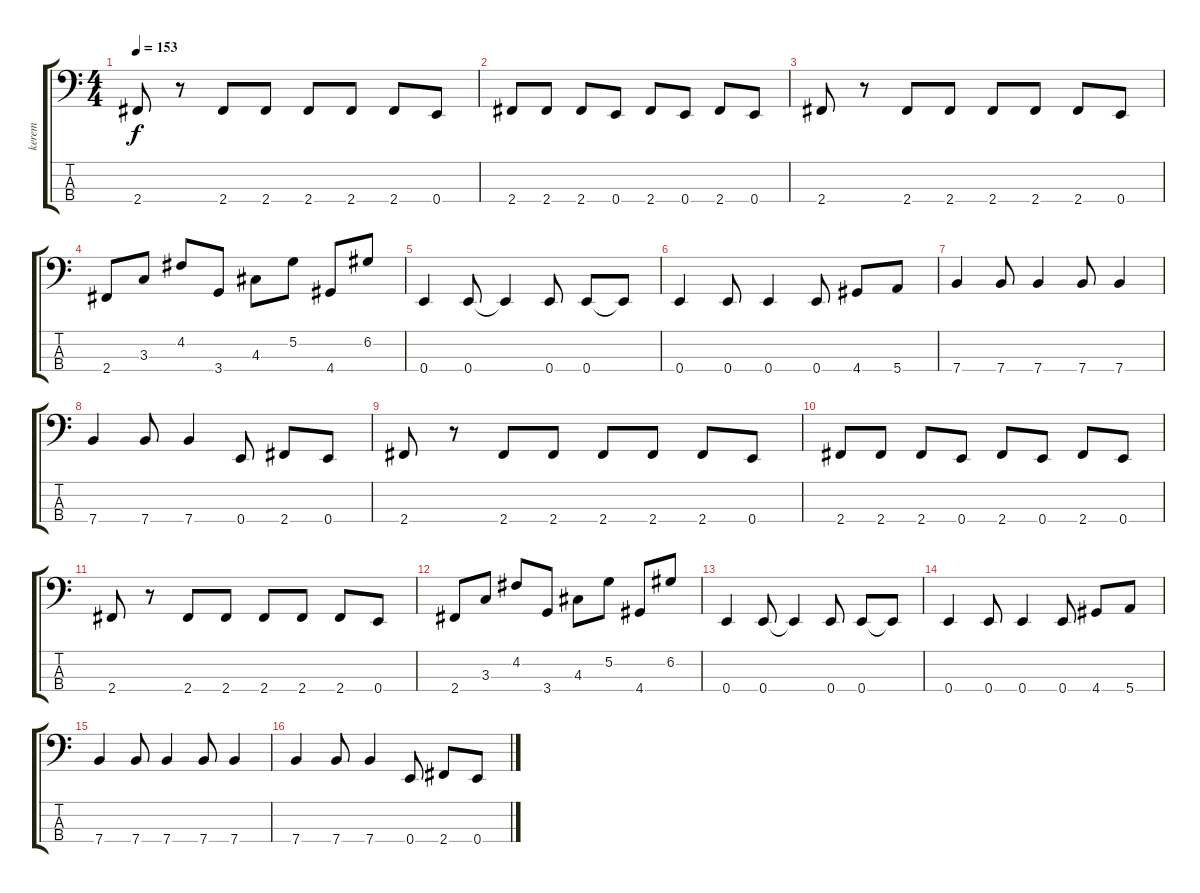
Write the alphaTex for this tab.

\track ("kerem" "kerem") {instrument electricbassfinger}
\staff {score tabs}
\tuning (G2 D2 A1 E1) {hide}
\ts (4 4)
\tempo 153
\clef f4
\ks c
2.4.8{dy f} r.8 2.4.8 2.4.8 2.4.8 2.4.8 2.4.8 0.4.8 |
2.4.8 2.4.8 2.4.8 0.4.8 2.4.8 0.4.8 2.4.8 0.4.8 |
2.4.8 r.8 2.4.8 2.4.8 2.4.8 2.4.8 2.4.8 0.4.8 |
2.4.8 3.3.8 4.2.8 3.4.8 4.3.8 5.2.8 4.4.8 6.2.8 |
0.4.4 0.4.8 0.4{t}.4 0.4.8 0.4.8 0.4{t}.8 |
0.4.4 0.4.8 0.4.4 0.4.8 4.4.8 5.4.8 |
7.4.4 7.4.8 7.4.4 7.4.8 7.4.4 |
7.4.4 7.4.8 7.4.4 0.4.8 2.4.8 0.4.8 |
2.4.8 r.8 2.4.8 2.4.8 2.4.8 2.4.8 2.4.8 0.4.8 |
2.4.8 2.4.8 2.4.8 0.4.8 2.4.8 0.4.8 2.4.8 0.4.8 |
2.4.8 r.8 2.4.8 2.4.8 2.4.8 2.4.8 2.4.8 0.4.8 |
2.4.8 3.3.8 4.2.8 3.4.8 4.3.8 5.2.8 4.4.8 6.2.8 |
0.4.4 0.4.8 0.4{t}.4 0.4.8 0.4.8 0.4{t}.8 |
0.4.4 0.4.8 0.4.4 0.4.8 4.4.8 5.4.8 |
7.4.4 7.4.8 7.4.4 7.4.8 7.4.4 |
7.4.4 7.4.8 7.4.4 0.4.8 2.4.8 0.4.8
